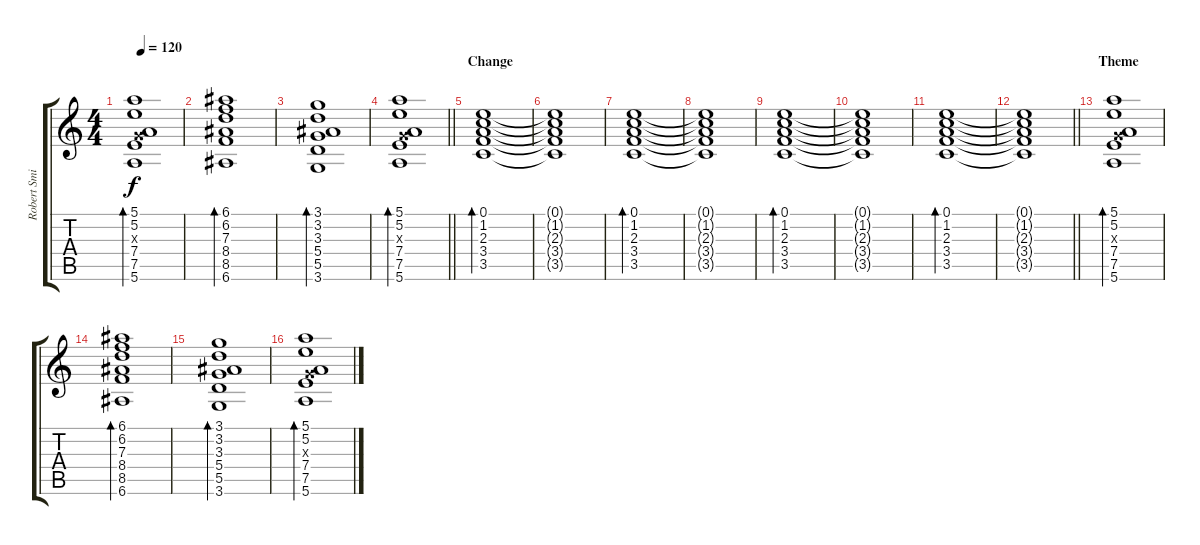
\track ("Robert Smith 1" "Robert Smi") {instrument electricguitarclean}
\staff {score tabs}
\tuning (E4 B3 G3 D3 A2 E2) {hide}
\ts (4 4)
\tempo 120
\clef g2
\ks c
(5.1 5.2 0.3{x} 7.4 7.5 5.6).1{bd 240 dy f} |
(6.1 6.2 7.3 8.4 8.5 6.6).1{bd 240} |
(3.1 3.2 3.3 5.4 5.5 3.6).1{bd 240} |
\barLineRight lightlight
(5.1 5.2 0.3{x} 7.4 7.5 5.6).1{bd 240} |
\section ("" "Change")
(0.1 1.2 2.3 3.4 3.5).1{bd 240} |
(0.1{t} 1.2{t} 2.3{t} 3.4{t} 3.5{t}).1 |
(0.1 1.2 2.3 3.4 3.5).1{bd 240} |
(0.1{t} 1.2{t} 2.3{t} 3.4{t} 3.5{t}).1 |
(0.1 1.2 2.3 3.4 3.5).1{bd 240} |
(0.1{t} 1.2{t} 2.3{t} 3.4{t} 3.5{t}).1 |
(0.1 1.2 2.3 3.4 3.5).1{bd 240} |
\barLineRight lightlight
(0.1{t} 1.2{t} 2.3{t} 3.4{t} 3.5{t}).1 |
\section ("" "Theme")
(5.1 5.2 0.3{x} 7.4 7.5 5.6).1{bd 240} |
(6.1 6.2 7.3 8.4 8.5 6.6).1{bd 240} |
(3.1 3.2 3.3 5.4 5.5 3.6).1{bd 240} |
(5.1 5.2 0.3{x} 7.4 7.5 5.6).1{bd 240}
